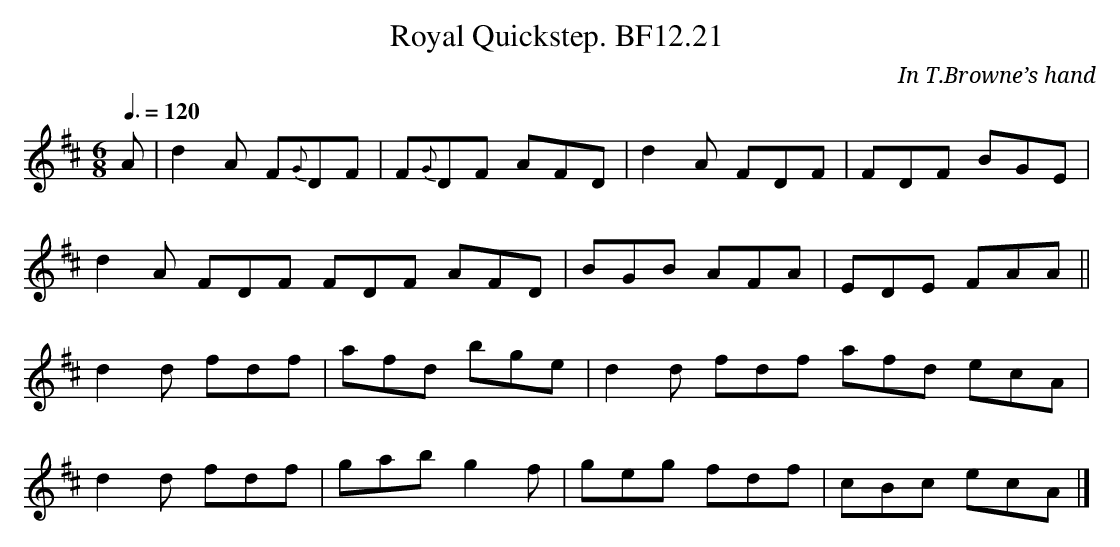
X:1
T:Royal Quickstep. BF12.21
M:6/8
Q:3/8=120
C:In T.Browne’s hand
K:D
A|d2A F{G}DF|F{G}DF AFD|d2A FDF|FDF BGE|
d2A FDF FDF AFD|BGB AFA|EDE FAA||
d2d fdf|afd bge|d2d fdf afd ecA|
d2d fdf|gabg2f|geg fdf|cBc ecA|]
